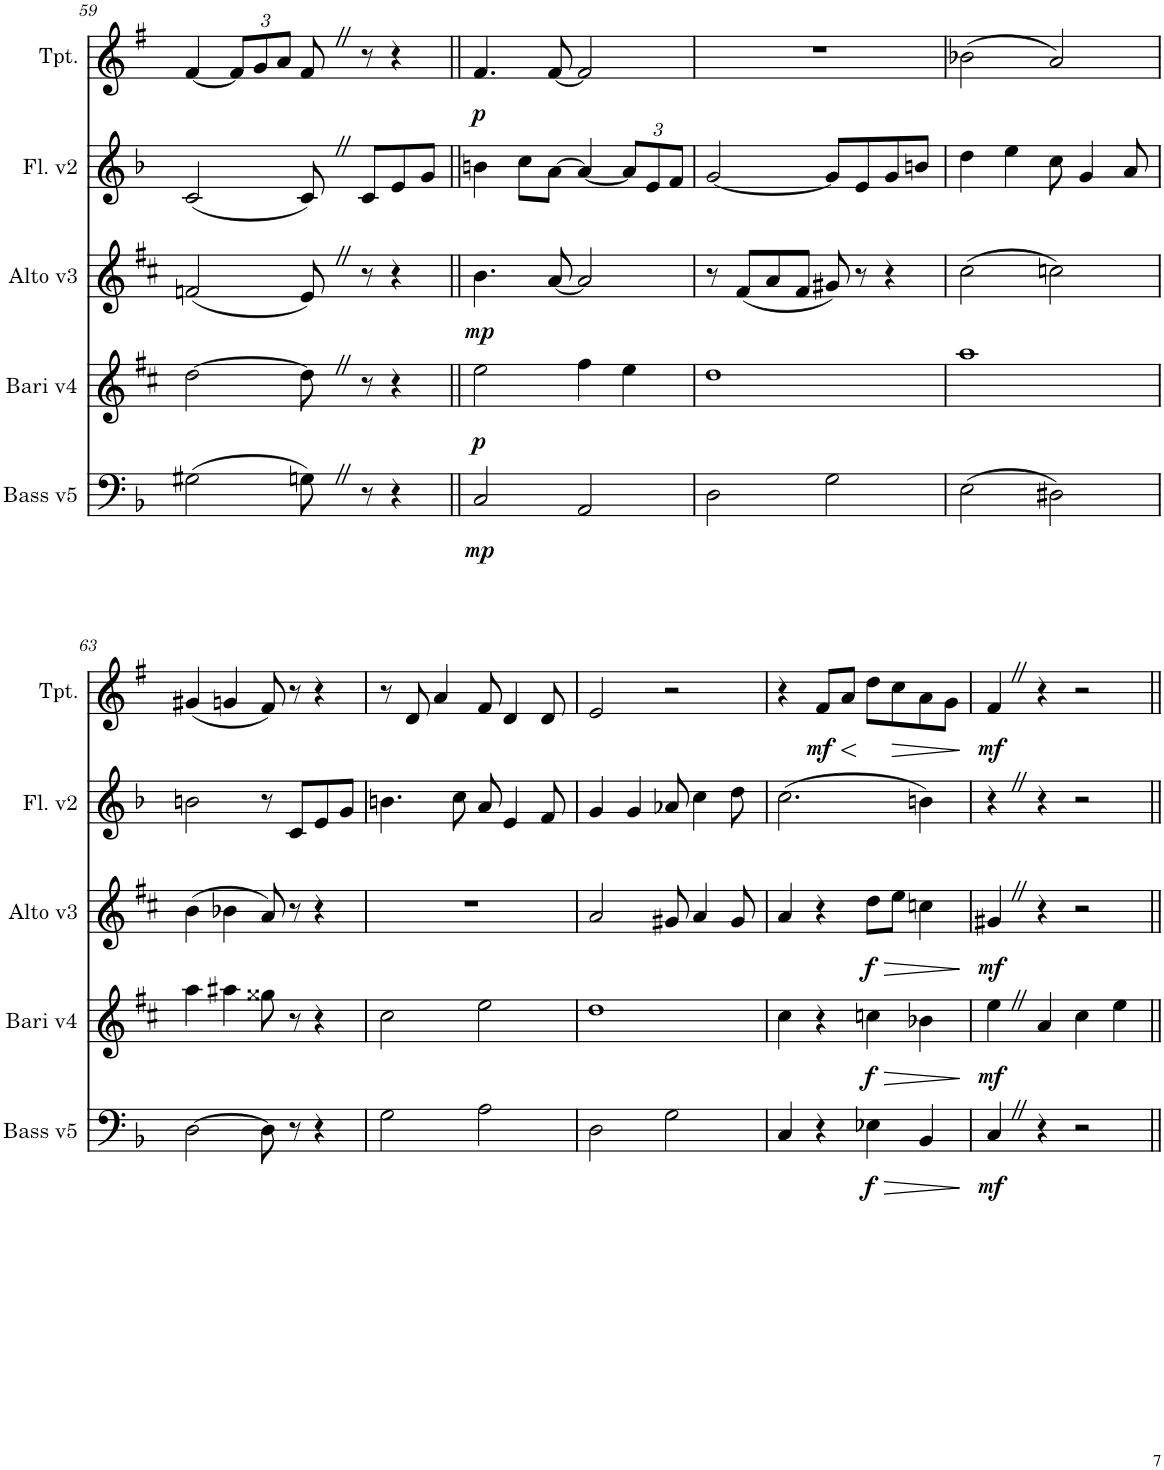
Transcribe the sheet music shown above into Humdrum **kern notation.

**kern	**dynam	**kern	**dynam	**kern	**dynam	**kern	**kern	**dynam
*part5	*part5	*part4	*part4	*part3	*part3	*part2	*part1	*part1
*staff5	*staff5	*staff4	*staff4	*staff3	*staff3	*staff2	*staff1	*staff1
*I"Bass v5	*	*I"Bari v4	*	*I"Alto v3	*	*I"Flute v2	*I"Trumpet v1	*
*I'Bass v5	*	*I'Bari v4	*	*I'Alto v3	*	*I'Fl. v2	*I'Tpt.	*
!!LO:PB:g=z
*clefF4	*	*clefG2	*	*clefG2	*	*clefG2	*clefG2	*
*Trd7c12	*	*Trd12c21	*	*Trd5c9	*	*	*Trd1c2	*
*k[b-]	*	*k[f#c#]	*	*k[f#c#]	*	*k[b-]	*k[f#]	*
*M4/4	*	*M4/4	*	*M4/4	*	*M4/4	*M4/4	*
=59	=59	=59	=59	=59	=59	=59	=59	=59
(2G#X\	.	[2dd\	.	(2fn/	.	(2c/	[4f#/	.
*	*	*	*	*	*	*	*Xbrackettup	*
.	.	.	.	.	.	.	12f#/L]	.
.	.	.	.	.	.	.	12g/	.
.	.	.	.	.	.	.	12a/J	.
8GnZ\)	.	8ddZ\]	.	8eZ/)	.	8cZ/)	8f#Z/	.
8r	.	8r	.	8r	.	8c/L	8r	.
4r	.	4r	.	4r	.	8e/	4r	.
.	.	.	.	.	.	8g/J	.	.
=60||	=60||	=60||	=60||	=60||	=60||	=60||	=60||	=60||
!	!LO:DY:b	!	!LO:DY:b	!	!LO:DY:b	!	!	!LO:DY:b
2C/	mp	2ee\	p	4.b\	mp	4bn\	4.f#/	p
.	.	.	.	.	.	8cc\L	.	.
.	.	.	.	[8a/	.	[8a\J	[8f#/	.
2AA/	.	4ff#\	.	2a/]	.	4a/_	2f#/]	.
*	*	*	*	*	*	*Xbrackettup	*	*
.	.	4ee\	.	.	.	12a/L]	.	.
.	.	.	.	.	.	12e/	.	.
.	.	.	.	.	.	12f/J	.	.
=61	=61	=61	=61	=61	=61	=61	=61	=61
2D\	.	1dd	.	8r	.	[2g/	1r	.
.	.	.	.	(8f#/L	.	.	.	.
.	.	.	.	8a/	.	.	.	.
.	.	.	.	8f#/J	.	.	.	.
2G\	.	.	.	8g#X/)	.	8g/L]	.	.
.	.	.	.	8r	.	8e/	.	.
.	.	.	.	4r	.	8g/	.	.
.	.	.	.	.	.	8bn/J	.	.
=62	=62	=62	=62	=62	=62	=62	=62	=62
(2E\	.	1aa	.	(2cc#\	.	4dd\	(2b-X\	.
.	.	.	.	.	.	4ee\	.	.
2D#X\)	.	.	.	2ccn\)	.	8cc\	2a/)	.
.	.	.	.	.	.	4g/	.	.
.	.	.	.	.	.	8a/	.	.
!!LO:LB:g=z
=63	=63	=63	=63	=63	=63	=63	=63	=63
[2D\	.	4aa\	.	(4b\	.	2bn\	(4g#X/	.
.	.	4aa#X\	.	4b-X\	.	.	4gn/	.
8D\]	.	8gg##X\	.	8a/)	.	8r	8f#/)	.
8r	.	8r	.	8r	.	8c/L	8r	.
4r	.	4r	.	4r	.	8e/	4r	.
.	.	.	.	.	.	8g/J	.	.
=64	=64	=64	=64	=64	=64	=64	=64	=64
2G\	.	2cc#\	.	1r	.	4.bn\	8r	.
.	.	.	.	.	.	.	8d/	.
.	.	.	.	.	.	.	4a/	.
.	.	.	.	.	.	8cc\	.	.
2A\	.	2ee\	.	.	.	8a/	8f#/	.
.	.	.	.	.	.	4e/	4d/	.
.	.	.	.	.	.	8f/	8d/	.
=65	=65	=65	=65	=65	=65	=65	=65	=65
2D\	.	1dd	.	2a/	.	4g/	2e/	.
.	.	.	.	.	.	4g/	.	.
2G\	.	.	.	8g#X/	.	8a-X/	2r	.
.	.	.	.	4a/	.	4cc\	.	.
.	.	.	.	8g#/	.	8dd\	.	.
=66	=66	=66	=66	=66	=66	=66	=66	=66
4C/	.	4cc#\	.	4a/	.	(2.cc\	4r	.
!	!	!	!	!	!	!	!	!LO:HP:b
!	!	!	!	!	!	!	!	!LO:DY:n=1:b
4r	.	4r	.	4r	.	.	8f#/L	< mf
.	.	.	.	.	.	.	8a/J	.
!	!LO:HP:b	!	!LO:HP:b	!	!LO:HP:b	!	!	!
!	!LO:DY:n=1:b	!	!LO:DY:n=1:b	!	!LO:DY:n=1:b	!	!	!
4E-X\	> f	4ccn\	> f	8dd\L	> f	.	8dd\L	[
!	!	!	!	!	!	!	!	!LO:HP:b
.	.	.	.	8ee\J	.	.	8cc\	>
4BB-/	.	4b-X\	.	4ccn\	.	4bn\)	8a\	.
.	.	.	.	.	.	.	8g\J	.
.	]	.	]	.	]	.	.	]
=67	=67	=67	=67	=67	=67	=67	=67	=67
!	!LO:DY:b	!	!LO:DY:b	!	!LO:DY:b	!	!	!LO:DY:b
4CZ/	mf	4eeZ\	mf	4g#XZ/	mf	4r	4f#Z/	mf
4r	.	4a/	.	4r	.	4r	4r	.
2r	.	4cc#\	.	2r	.	2r	2r	.
.	.	4ee\	.	.	.	.	.	.
=||	=||	=||	=||	=||	=||	=||	=||	=||
*-	*-	*-	*-	*-	*-	*-	*-	*-
